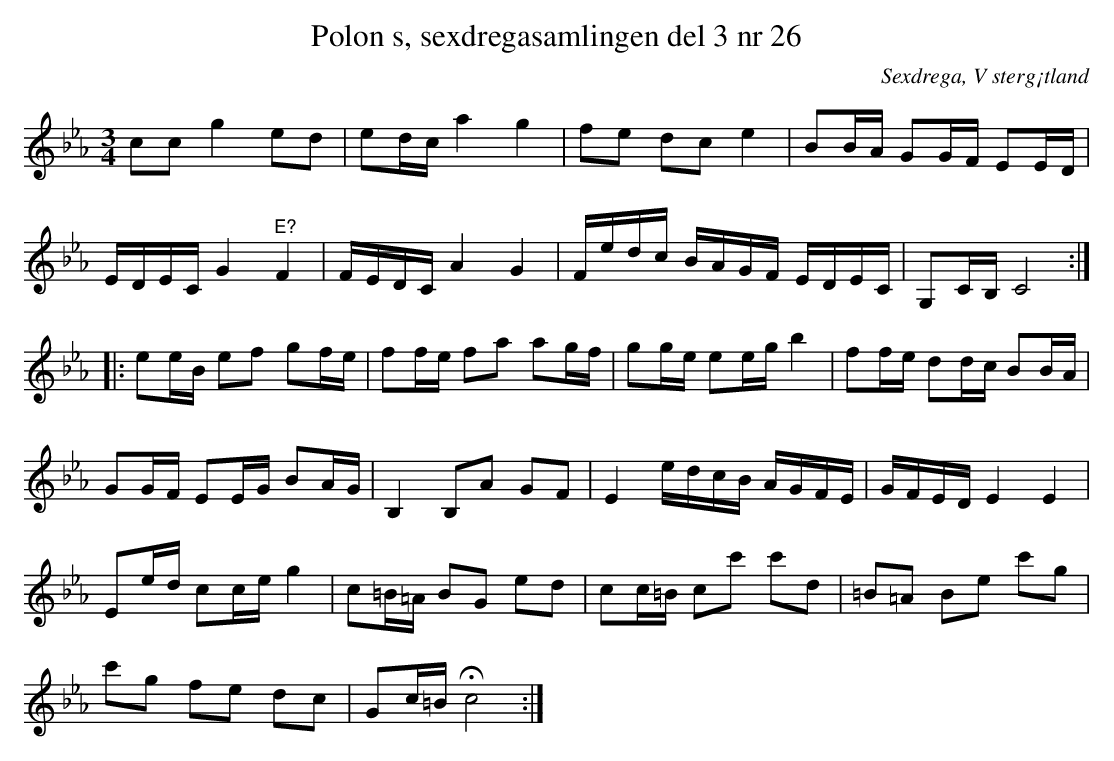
X:1
T: Polon s, sexdregasamlingen del 3 nr 26
O: Sexdrega, V sterg¡tland
M: 3/4
L: 1/16
K: Cm
c2c2 g4 e2d2 | e2dc a4 g4 | f2e2 d2c2 e4 | B2BA G2GF E2ED |
EDEC G4 "^E?"F4 | FEDC A4 G4 | Fedc BAGF EDEC | G,2CB, C8 ::
e2eB e2f2 g2fe | f2fe f2a2 a2gf | g2ge e2eg b4 | f2fe d2dc B2BA |
G2GF E2EG B2AG | B,4 B,2A2 G2F2 | E4 edcB AGFE | GFED E4 E4 |
E2ed c2ce g4 | c2=B=A B2G2 e2d2 | c2c=B c2c'2 c'2d2 | =B2=A2 B2e2 c'2g2 |
c'2g2 f2e2 d2c2 | G2c=B !fermata!c8 :|
